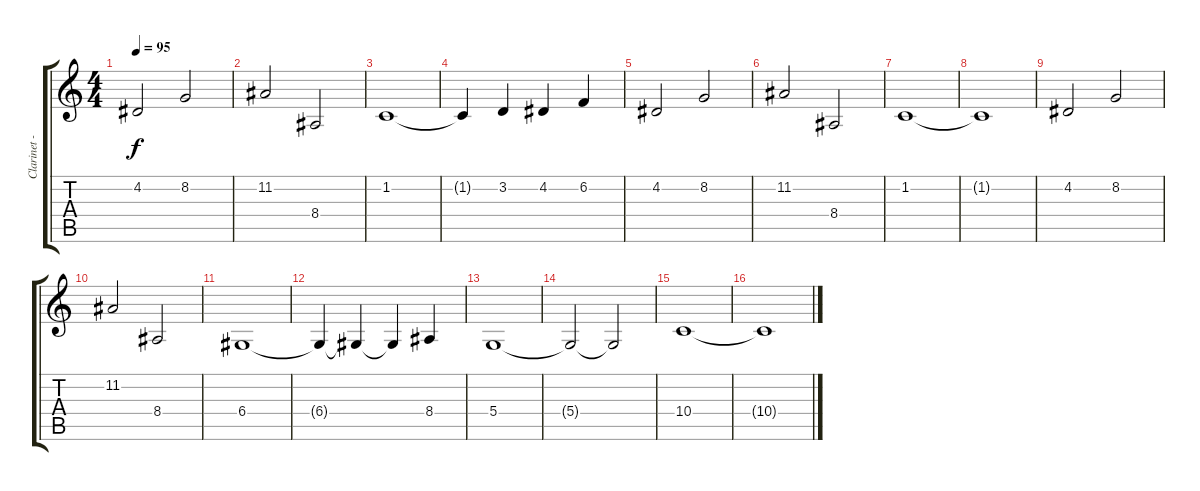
\track ("Clarinet - " "Clarinet -") {instrument piccolo}
\staff {score tabs}
\tuning (E4 B3 G3 D3 A2 E2) {hide}
\ts (4 4)
\tempo 95
\clef g2
\ks c
4.2.2{dy f instrument piccolo} 8.2.2 |
11.2.2 8.4.2 |
1.2.1 |
1.2{t}.4 3.2.4 4.2.4 6.2.4 |
4.2.2 8.2.2 |
11.2.2 8.4.2 |
1.2.1 |
1.2{t}.1 |
4.2.2 8.2.2 |
11.2.2 8.4.2 |
6.4.1 |
6.4{t}.4 6.4{t}.4 6.4{t}.4 8.4.4 |
5.4.1 |
5.4{t}.2 5.4{t}.2 |
10.4.1 |
10.4{t}.1
